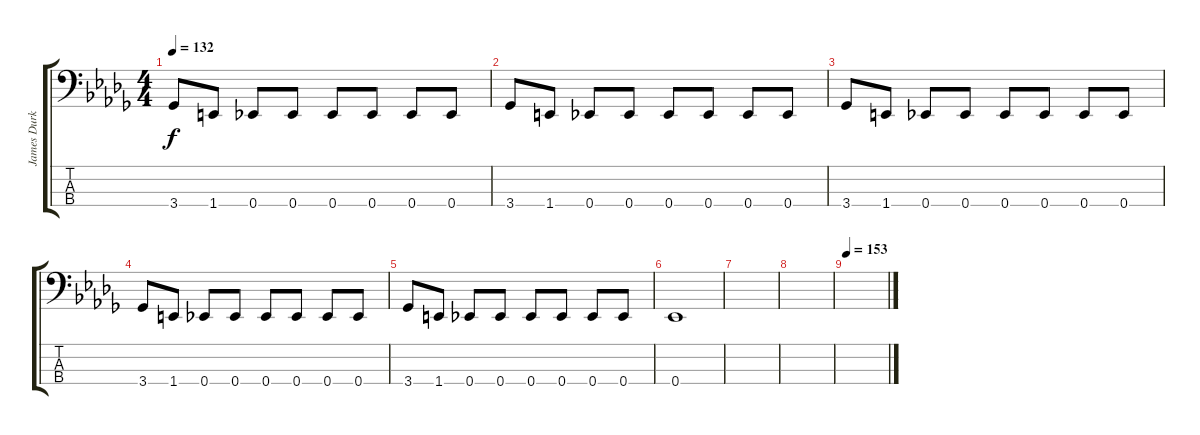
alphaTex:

\track ("James Durkin (Bass)" "James Durk") {instrument electricbassfinger}
\staff {score tabs}
\tuning (Gb2 Db2 Ab1 Eb1) {hide}
\ts (4 4)
\tempo 132
\clef f4
\ks db
3.4.8{dy f} 1.4.8 0.4.8 0.4.8 0.4.8 0.4.8 0.4.8 0.4.8 |
3.4.8 1.4.8 0.4.8 0.4.8 0.4.8 0.4.8 0.4.8 0.4.8 |
3.4.8 1.4.8 0.4.8 0.4.8 0.4.8 0.4.8 0.4.8 0.4.8 |
3.4.8 1.4.8 0.4.8 0.4.8 0.4.8 0.4.8 0.4.8 0.4.8 |
3.4.8 1.4.8 0.4.8 0.4.8 0.4.8 0.4.8 0.4.8 0.4.8 |
0.4.1 |
|
|
\tempo 153
